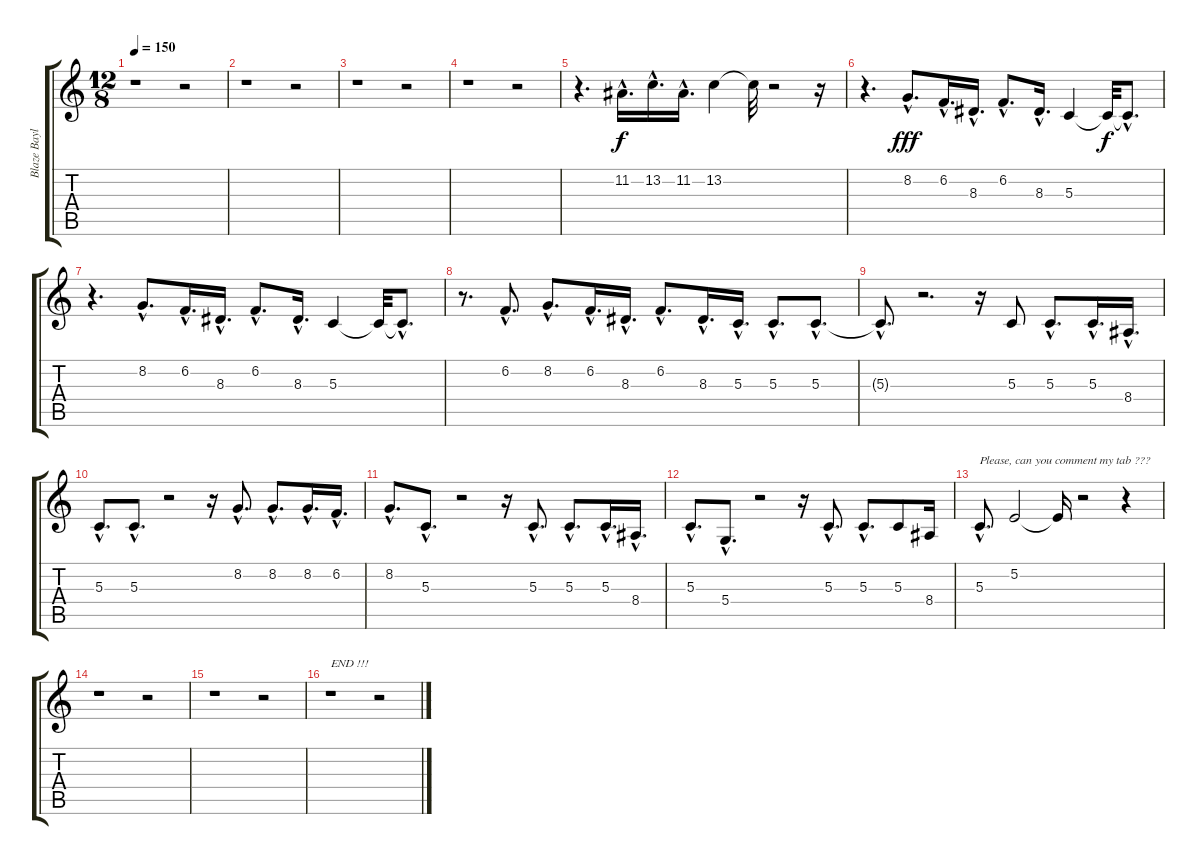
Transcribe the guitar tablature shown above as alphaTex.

\track ("Blaze Bayley  ( vocals )" "Blaze Bayl") {instrument lead6voice}
\staff {score tabs}
\tuning (E4 B3 G3 D3 A2 E2) {hide}
\ts (12 8)
\tempo 150
\clef g2
\ks c
r.1{dy f} r.2 |
r.1 r.2 |
r.1 r.2 |
r.1 r.2 |
r.4{d} 11.2{hac}.16{d} 13.2{hac}.16{d} 11.2{hac}.16{d} 13.2.4 13.2{t}.32 r.2 r.16 |
r.4{d} 8.2{hac}.8{d dy fff} 6.2{hac}.16{d} 8.3{hac}.16{d} 6.2{hac}.8{d} 8.3{hac}.16{d} 5.3.4 5.3{t}.32{dy f} 5.3{hac t}.8{d} |
r.4{d} 8.2{hac}.8{d} 6.2{hac}.16{d} 8.3{hac}.16{d} 6.2{hac}.8{d} 8.3{hac}.16{d} 5.3.4 5.3{t}.32 5.3{hac t}.8{d} |
r.8{d} 6.2{hac}.8{d} 8.2{hac}.8{d} 6.2{hac}.16{d} 8.3{hac}.16{d} 6.2{hac}.8{d} 8.3{hac}.16{d} 5.3{hac}.16{d} 5.3{hac}.8{d} 5.3{hac}.8{d} |
5.3{hac t}.8{d} r.2{d} r.16 5.3.8 5.3{hac}.8{d} 5.3{hac}.16{d} 8.4{hac}.16{d} |
5.3{hac}.8{d} 5.3{hac}.8{d} r.2 r.16 8.2{hac}.8{d} 8.2{hac}.8{d} 8.2{hac}.16{d} 6.2{hac}.16{d} |
8.2{hac}.8{d} 5.3{hac}.8{d} r.2 r.16 5.3{hac}.8{d} 5.3{hac}.8{d} 5.3{hac}.16{d} 8.4{hac}.16{d} |
5.3{hac}.8{d} 5.4{hac}.8{d} r.2 r.16 5.3{hac}.8{d} 5.3{hac}.8{d} 5.3.8 8.4.16 |
5.3{hac}.8{d txt "Please, can you comment my tab ???"} 5.2.2 5.2{t}.16 r.2 r.4 |
r.1 r.2 |
r.1 r.2 |
r.1{txt "END !!!"} r.2
